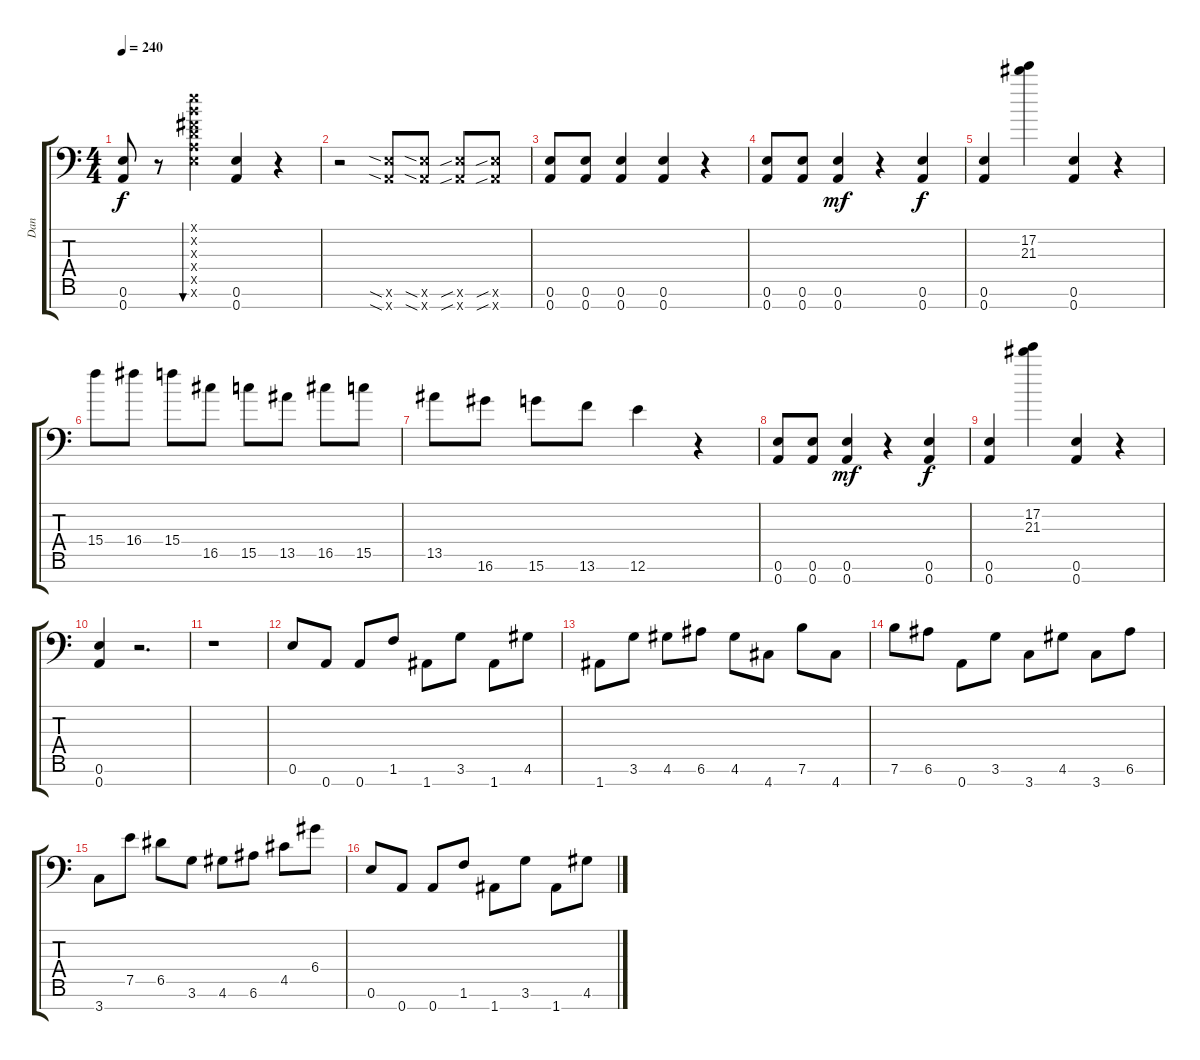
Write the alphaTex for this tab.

\track ("Dan" "Dan") {instrument acousticguitarsteel}
\staff {score tabs}
\tuning (E4 B3 Gb3 D3 A2 E2 A1) {hide}
\ts (4 4)
\tempo 240
\clef f4
\ks c
(0.6 0.7).8{dy f} r.8 (0.1{x} 0.2{x} 0.3{x} 0.4{x} 0.5{x} 0.6{x}).4{bu 480} (0.6 0.7).4 r.4 |
r.2 (0.6{sia x} 0.7{sia x}).8 (0.6{sia x} 0.7{sia x}).8 (0.6{sib x} 0.7{sib x}).8 (0.6{sib x} 0.7{sib x}).8 |
(0.6 0.7).8 (0.6 0.7).8 (0.6 0.7).4 (0.6 0.7).4 r.4 |
(0.6 0.7).8 (0.6 0.7).8 (0.6 0.7).4{dy mf} r.4 (0.6 0.7).4{dy f} |
(0.6 0.7).4 (17.2 21.3).4 (0.6 0.7).4 r.4 |
15.4.8 16.4.8 15.4.8 16.5.8 15.5.8 13.5.8 16.5.8 15.5.8 |
13.5.8 16.6.8 15.6.8 13.6.8 12.6.4 r.4 |
(0.6 0.7).8 (0.6 0.7).8 (0.6 0.7).4{dy mf} r.4 (0.6 0.7).4{dy f} |
(0.6 0.7).4 (17.2 21.3).4 (0.6 0.7).4 r.4 |
(0.6 0.7).4 r.2{d} |
r.1 |
0.6.8 0.7.8 0.7.8 1.6.8 1.7.8 3.6.8 1.7.8 4.6.8 |
1.7.8 3.6.8 4.6.8 6.6.8 4.6.8 4.7.8 7.6.8 4.7.8 |
7.6.8 6.6.8 0.7.8 3.6.8 3.7.8 4.6.8 3.7.8 6.6.8 |
3.7.8 7.5.8 6.5.8 3.6.8 4.6.8 6.6.8 4.5.8 6.4.8 |
0.6.8 0.7.8 0.7.8 1.6.8 1.7.8 3.6.8 1.7.8 4.6.8
